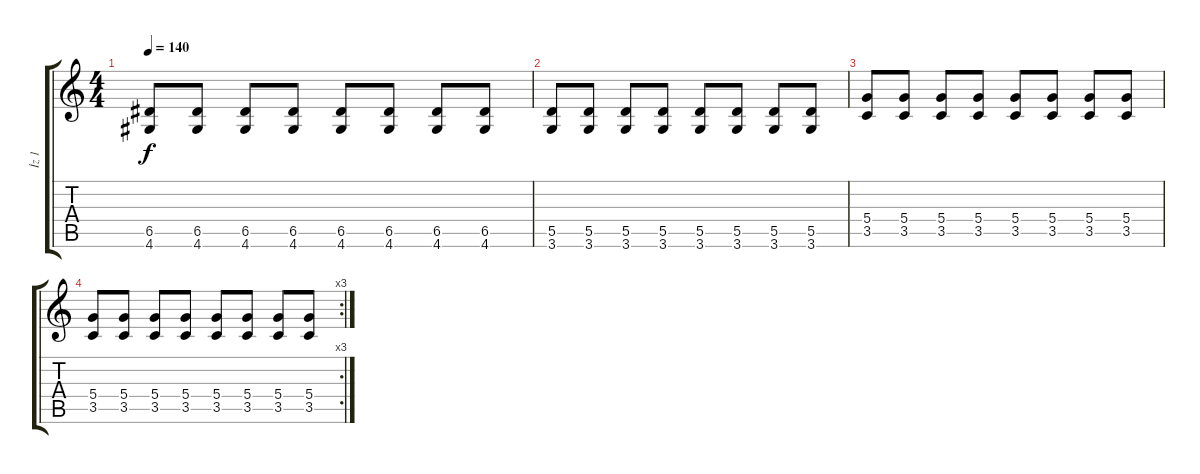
\track ("İz 1" "İz 1") {instrument distortionguitar}
\staff {score tabs}
\tuning (E4 B3 G3 D3 A2 E2) {hide}
\ts (4 4)
\tempo 140
\clef g2
\ks c
(6.5 4.6).8{dy f} (6.5 4.6).8 (6.5 4.6).8 (6.5 4.6).8 (6.5 4.6).8 (6.5 4.6).8 (6.5 4.6).8 (6.5 4.6).8 |
(5.5 3.6).8 (5.5 3.6).8 (5.5 3.6).8 (5.5 3.6).8 (5.5 3.6).8 (5.5 3.6).8 (5.5 3.6).8 (5.5 3.6).8 |
(5.4 3.5).8 (5.4 3.5).8 (5.4 3.5).8 (5.4 3.5).8 (5.4 3.5).8 (5.4 3.5).8 (5.4 3.5).8 (5.4 3.5).8 |
\rc 3
(5.4 3.5).8 (5.4 3.5).8 (5.4 3.5).8 (5.4 3.5).8 (5.4 3.5).8 (5.4 3.5).8 (5.4 3.5).8 (5.4 3.5).8
